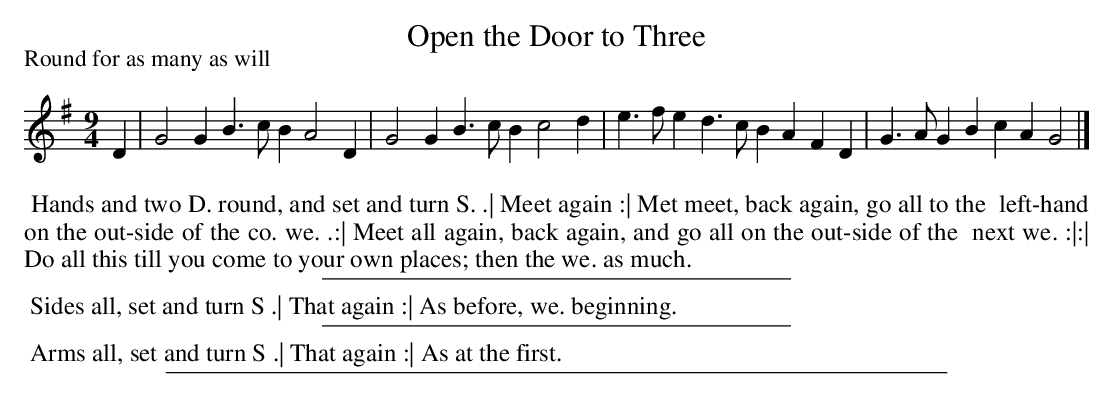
X:1
T: Open the Door to Three
P: Round for as many as will
M: 9/4
L: 1/4
K: G
D |\
G2G B>cB A2D | G2G B>cB c2d | e>fe d>cB AFD | G>AG BcA G2 |]
